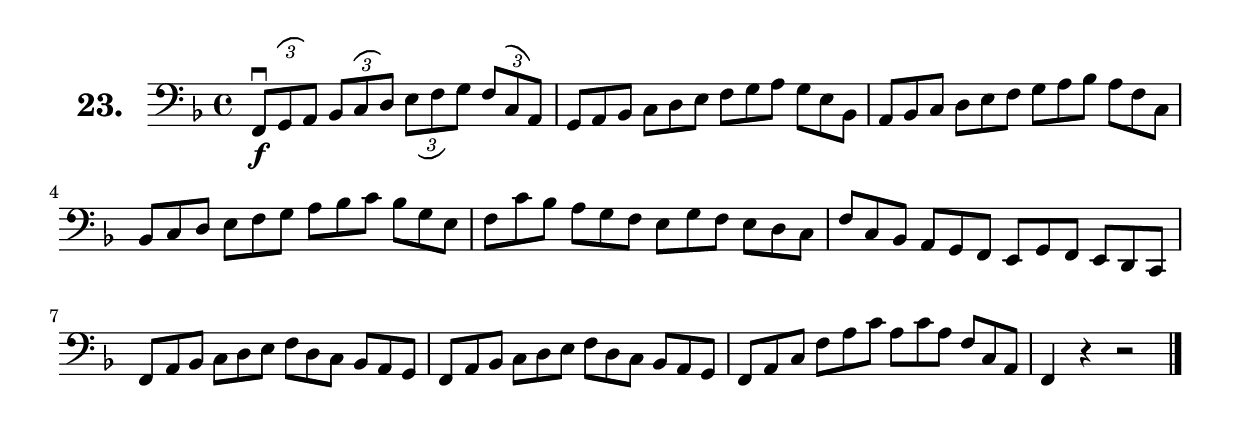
\version "2.18.2"

\include "../global-files/tuplet-bow.ily"

\score {
  \new StaffGroup = "" \with {
    instrumentName = \markup { \bold \huge { \larger "23." }}
  }
  <<
    \new Staff = "celloI"
    \relative c, {
      \clef bass
      \key f \major
      \time 4/4

      \tuplet 3/2 4 {
        f8\downbow\f g a bes c d e f g f c a | %01

        \omit TupletNumber 
        \override TupletBracket.stencil = ##f
        g a bes c d e f g a g e bes          | %02
        a bes c d e f g a bes a f c          | %03
        bes c d e f g a bes c bes g e        | %04
        f c' bes a g f e g f e d c           | %05
        f c bes a g f e g f e d c            | %06
        f a bes c d e f d c bes a g          | %07
        f a bes c d e f d c bes a g          | %08
        f a c f a c a c a f c a              | %09
      } 
      f4 r r2 \bar "|."                      | %10
 
    }
  >>
  \layout {
    \printTupletBow
  }
  \midi {}
  \header {
    composer = "Sebastian Lee"
    %opus = "Op. 70"
  }
}
